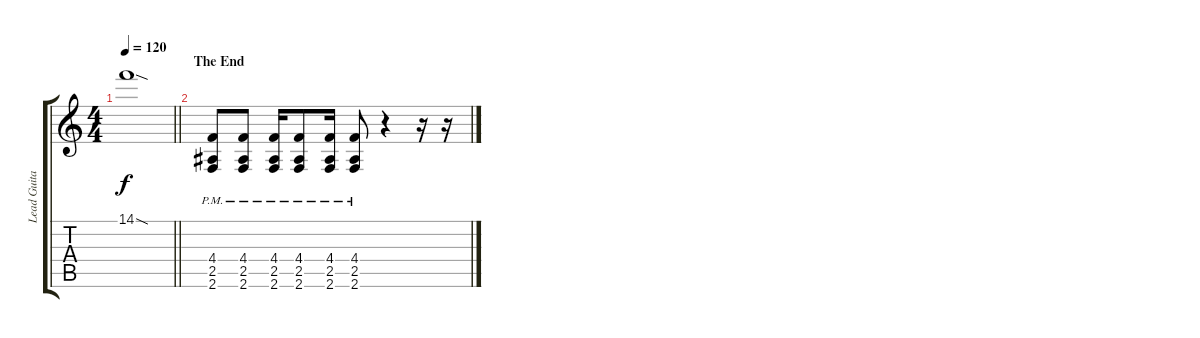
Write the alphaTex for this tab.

\track ("Lead Guitar" "Lead Guita") {instrument overdrivenguitar}
\staff {score tabs}
\tuning (Eb4 Bb3 Gb3 Db3 Ab2 Eb2) {hide}
\ts (4 4)
\tempo 120
\clef g2
\barLineRight lightlight
\ks c
14.1{sod t}.1{dy f} |
\section ("" "The End")
(4.4{pm} 2.5{pm} 2.6{pm}).8 (4.4{pm} 2.5{pm} 2.6{pm}).8 (4.4{pm} 2.5{pm} 2.6{pm}).16 (4.4{pm} 2.5{pm} 2.6{pm}).8 (4.4{pm} 2.5{pm} 2.6{pm}).16 (4.4{pm} 2.5{pm} 2.6{pm}).8 r.4 r.16 r.16
